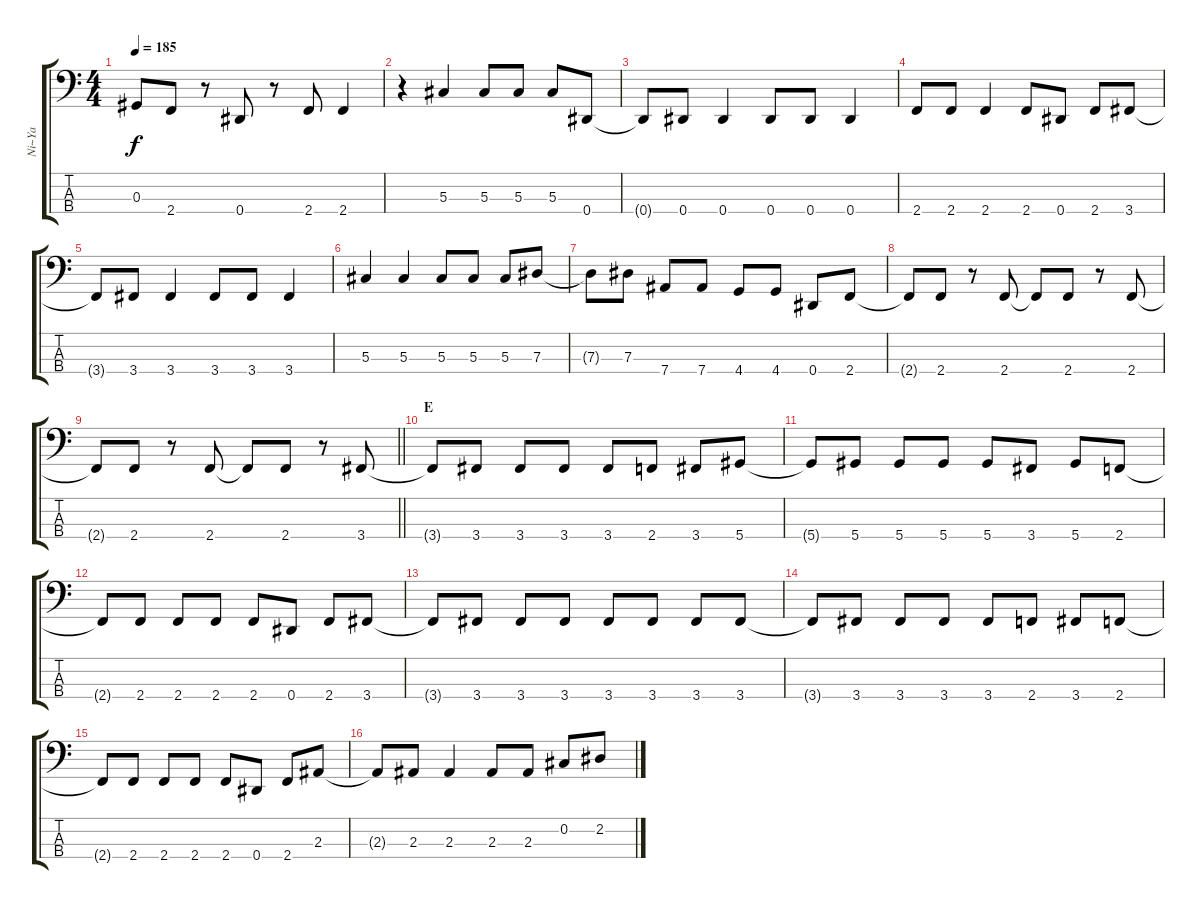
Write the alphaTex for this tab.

\track ("Ni~Ya" "Ni~Ya") {instrument electricbasspick}
\staff {score tabs}
\tuning (Gb2 Db2 Ab1 Eb1) {hide}
\ts (4 4)
\tempo 185
\clef f4
\ks c
0.3{t}.8{dy f} 2.4.8 r.8 0.4.8 r.8 2.4.8 2.4.4 |
r.4 5.3.4 5.3.8 5.3.8 5.3.8 0.4.8 |
0.4{t}.8 0.4.8 0.4.4 0.4.8 0.4.8 0.4.4 |
2.4.8 2.4.8 2.4.4 2.4.8 0.4.8 2.4.8 3.4.8 |
3.4{t}.8 3.4.8 3.4.4 3.4.8 3.4.8 3.4.4 |
5.3.4 5.3.4 5.3.8 5.3.8 5.3.8 7.3.8 |
7.3{t}.8 7.3.8 7.4.8 7.4.8 4.4.8 4.4.8 0.4.8 2.4.8 |
2.4{t}.8 2.4.8 r.8 2.4.8 2.4{t}.8 2.4.8 r.8 2.4.8 |
\barLineRight lightlight
2.4{t}.8 2.4.8 r.8 2.4.8 2.4{t}.8 2.4.8 r.8 3.4.8 |
\section ("" "E")
3.4{t}.8 3.4.8 3.4.8 3.4.8 3.4.8 2.4.8 3.4.8 5.4.8 |
5.4{t}.8 5.4.8 5.4.8 5.4.8 5.4.8 3.4.8 5.4.8 2.4.8 |
2.4{t}.8 2.4.8 2.4.8 2.4.8 2.4.8 0.4.8 2.4.8 3.4.8 |
3.4{t}.8 3.4.8 3.4.8 3.4.8 3.4.8 3.4.8 3.4.8 3.4.8 |
3.4{t}.8 3.4.8 3.4.8 3.4.8 3.4.8 2.4.8 3.4.8 2.4.8 |
2.4{t}.8 2.4.8 2.4.8 2.4.8 2.4.8 0.4.8 2.4.8 2.3.8 |
2.3{t}.8 2.3.8 2.3.4 2.3.8 2.3.8 0.2.8 2.2.8
